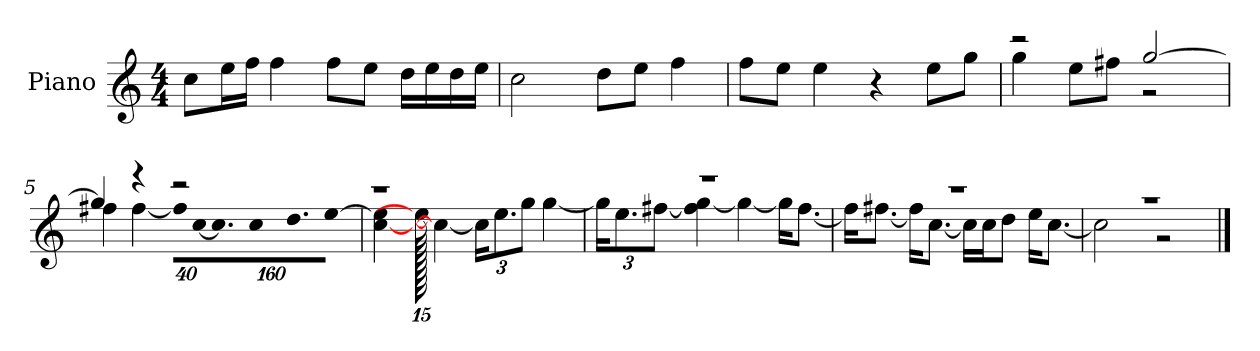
**kern
*part1
*staff1
*I"Piano
*I'P-no
*clefG2
*k[]
*M4/4
*MM90
=1
8cc\L
16ee\L
16ff\JJ
4ff\
8ff\L
8ee\J
16dd\LL
16ee\
16dd\
16ee\JJ
=2
2cc\
8dd\L
8ee\J
4ff\
=3
8ff\L
8ee\J
4ee\
4r
8ee\L
8gg\J
=4
*^
2r	4gg\
.	8ee\L
.	8ff#X\J
[2gg/	2r
=5	=5
4gg/]	4ff#X\
4r	[4ff#\
*	*Xbrackettup
!	!LO:N:vis=32
2r	640%23ff#\LLL]
!	!LO:N:vis=32
.	[640%23cc\JJ
!	!LO:N:vis=8.
.	640%137cc\]
!	!LO:N:vis=16
.	1920%137cc\L
!	!LO:N:vis=16.
.	960%103dd\
.	[480%17ee\JJ
!!LO:LB:g=z	!!
=6	=6
1r	[4cc\ 4ee\]
.	1920ee\_
.	4cc\_
.	24cc\KL]
.	12.ee\
.	12gg\J
.	[4gg\
1920ryy	.
=7	=7
1r	24gg\KL]
.	12.ee\
.	[12ff#X\J
.	4ff#\] [4gg\
.	4gg\_
.	16gg\KL]
.	[8.ff#\J
=8	=8
1r	16ff#\KL]
.	[8.ff#X\J
.	16ff#\KL]
.	[8.cc\J
.	16cc\LL]
.	16cc\J
.	8dd\J
.	16ee\KL
.	[8.cc\J
=9	=9
1r	2cc\]
.	2r
*v	*v
==
*-
